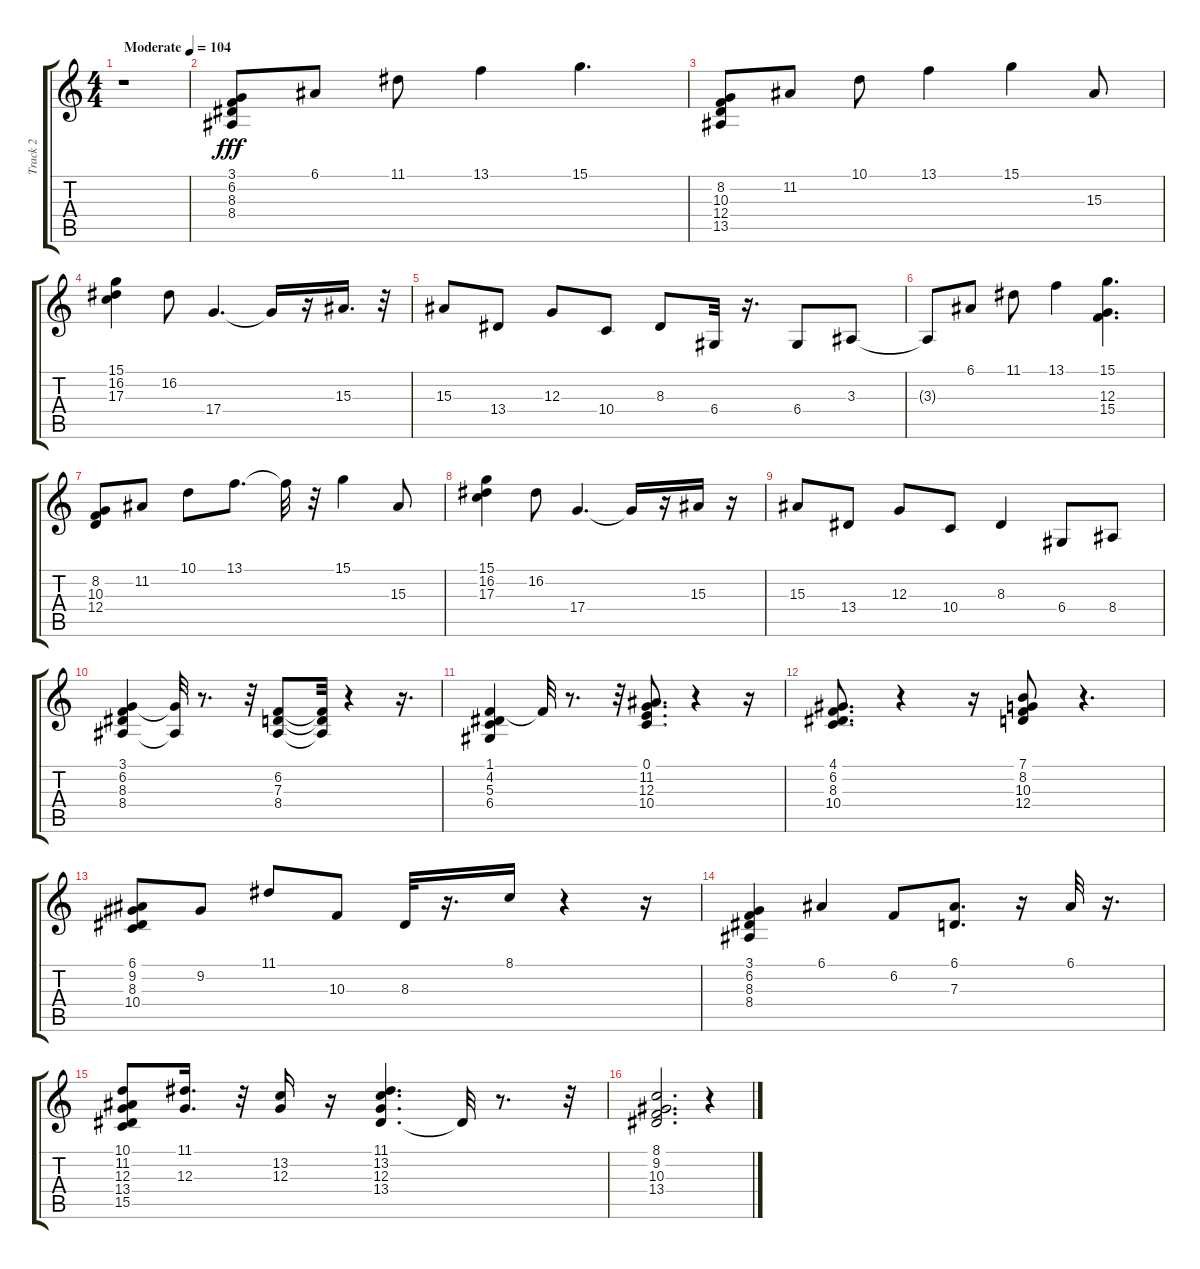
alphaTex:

\track ("Track 2" "Track 2") {solo instrument electricpiano1}
\staff {score tabs}
\tuning (E4 B3 G3 D3 A2 E2) {hide}
\ts (4 4)
\tempo (104 "Moderate")
\clef g2
\ks c
r.1{dy fff instrument electricpiano1} |
(3.1 6.2 8.3 8.4).8 6.1.8 11.1.8 13.1.4 15.1.4{d} |
(8.2 10.3 12.4 13.5).8 11.2.8 10.1.8 13.1.4 15.1.4 15.3.8 |
(15.1 16.2 17.3).4 16.2.8 17.4.4{d} 17.4{t}.16 r.16 15.3.16{d} r.32 |
15.3.8 13.4.8 12.3.8 10.4.8 8.3.8 6.4.32 r.16{d} 6.4.8 3.3.8 |
3.3{t}.8 6.1.8 11.1.8 13.1.4 (15.1 12.3 15.4).4{d} |
(8.2 10.3 12.4).8 11.2.8 10.1.8 13.1.8{d} 13.1{t}.32 r.32 15.1.4 15.3.8 |
(15.1 16.2 17.3).4 16.2.8 17.4.4{d} 17.4{t}.16 r.16 15.3.16 r.16 |
15.3.8 13.4.8 12.3.8 10.4.8 8.3.4 6.4.8 8.4.8 |
(3.1 6.2 8.3 8.4).4 (3.1{t} 8.4{t}).32 r.8{d} r.32 (6.2 7.3 8.4).8 (6.2{t} 7.3{t} 8.4{t}).32 r.4 r.16{d} |
(1.1 4.2 5.3 6.4).4 1.1{t}.32 r.8{d} r.32 (0.1 11.2 12.3 10.4).8{d} r.4 r.16 |
(4.1 6.2 8.3 10.4).8{d} r.4 r.16 (7.1 8.2 10.3 12.4).8 r.4{d} |
(6.1 9.2 8.3 10.4).8 9.2.8 11.1.8 10.3.8 8.3.32 r.16{d} 8.1.16 r.4 r.16 |
(3.1 6.2 8.3 8.4).4 6.1.4 6.2.8 (6.1 7.3).8{d} r.16 6.1.32 r.16{d} |
(10.1 11.2 12.3 13.4 15.5).8 (11.1 12.3).16{d} r.32 (13.2 12.3).16 r.16 (11.1 13.2 12.3 13.4).4{d} 13.4{t}.32 r.8{d} r.32 |
(8.1 9.2 10.3 13.4).2{d} r.4
